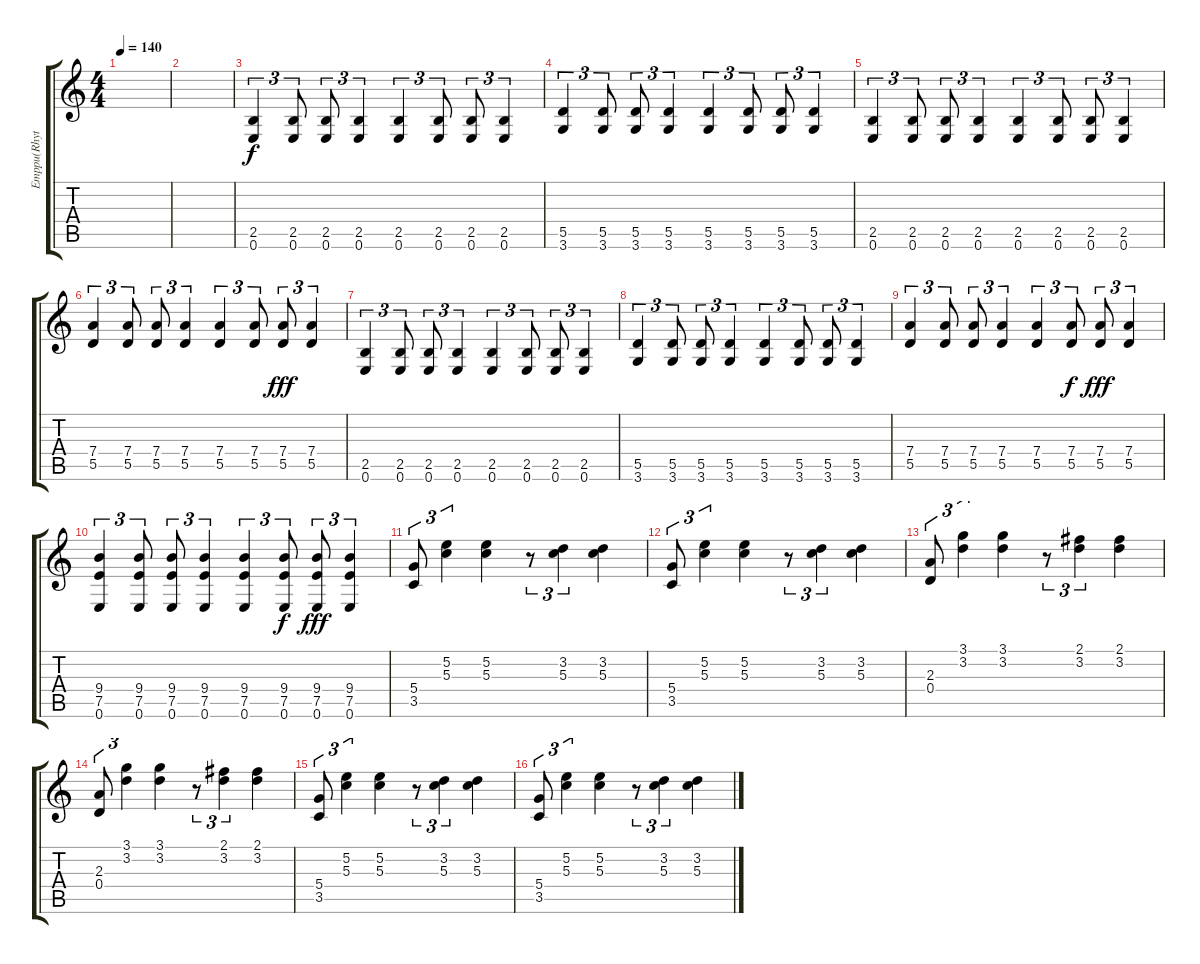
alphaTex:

\track ("Emppu(Rhytm Guitar)" "Emppu(Rhyt") {instrument distortionguitar}
\staff {score tabs}
\tuning (E4 B3 G3 D3 A2 E2) {hide}
\ts (4 4)
\tempo 140
\clef g2
\ks c
|
|
(2.5 0.6).4{tu (3 2)} (2.5 0.6).8{tu (3 2)} (2.5 0.6).8{tu (3 2)} (2.5 0.6).4{tu (3 2)} (2.5 0.6).4{tu (3 2)} (2.5 0.6).8{tu (3 2)} (2.5 0.6).8{tu (3 2)} (2.5 0.6).4{tu (3 2)} |
(5.5 3.6).4{tu (3 2)} (5.5 3.6).8{tu (3 2)} (5.5 3.6).8{tu (3 2)} (5.5 3.6).4{tu (3 2)} (5.5 3.6).4{tu (3 2)} (5.5 3.6).8{tu (3 2)} (5.5 3.6).8{tu (3 2)} (5.5 3.6).4{tu (3 2)} |
(2.5 0.6).4{tu (3 2)} (2.5 0.6).8{tu (3 2)} (2.5 0.6).8{tu (3 2)} (2.5 0.6).4{tu (3 2)} (2.5 0.6).4{tu (3 2)} (2.5 0.6).8{tu (3 2)} (2.5 0.6).8{tu (3 2)} (2.5 0.6).4{tu (3 2)} |
(7.4 5.5).4{tu (3 2)} (7.4 5.5).8{tu (3 2)} (7.4 5.5).8{tu (3 2)} (7.4 5.5).4{tu (3 2)} (7.4 5.5).4{tu (3 2)} (7.4 5.5).8{tu (3 2) dy f} (7.4 5.5).8{tu (3 2) dy fff} (7.4 5.5).4{tu (3 2)} |
(2.5 0.6).4{tu (3 2)} (2.5 0.6).8{tu (3 2)} (2.5 0.6).8{tu (3 2)} (2.5 0.6).4{tu (3 2)} (2.5 0.6).4{tu (3 2)} (2.5 0.6).8{tu (3 2)} (2.5 0.6).8{tu (3 2)} (2.5 0.6).4{tu (3 2)} |
(5.5 3.6).4{tu (3 2)} (5.5 3.6).8{tu (3 2)} (5.5 3.6).8{tu (3 2)} (5.5 3.6).4{tu (3 2)} (5.5 3.6).4{tu (3 2)} (5.5 3.6).8{tu (3 2)} (5.5 3.6).8{tu (3 2)} (5.5 3.6).4{tu (3 2)} |
(7.4 5.5).4{tu (3 2)} (7.4 5.5).8{tu (3 2)} (7.4 5.5).8{tu (3 2)} (7.4 5.5).4{tu (3 2)} (7.4 5.5).4{tu (3 2)} (7.4 5.5).8{tu (3 2) dy f} (7.4 5.5).8{tu (3 2) dy fff} (7.4 5.5).4{tu (3 2)} |
(9.4 7.5 0.6).4{tu (3 2)} (9.4 7.5 0.6).8{tu (3 2)} (9.4 7.5 0.6).8{tu (3 2)} (9.4 7.5 0.6).4{tu (3 2)} (9.4 7.5 0.6).4{tu (3 2)} (9.4 7.5 0.6).8{tu (3 2) dy f} (9.4 7.5 0.6).8{tu (3 2) dy fff} (9.4 7.5 0.6).4{tu (3 2)} |
(5.4 3.5).8{tu (3 2)} (5.2 5.3).4{tu (3 2)} (5.2 5.3).4 r.8{tu (3 2)} (3.2 5.3).4{tu (3 2)} (3.2 5.3).4 |
(5.4 3.5).8{tu (3 2)} (5.2 5.3).4{tu (3 2)} (5.2 5.3).4 r.8{tu (3 2)} (3.2 5.3).4{tu (3 2)} (3.2 5.3).4 |
(2.3 0.4).8{tu (3 2)} (3.1 3.2).4{tu (3 2)} (3.1 3.2).4 r.8{tu (3 2)} (2.1 3.2).4{tu (3 2)} (2.1 3.2).4 |
(2.3 0.4).8{tu (3 2)} (3.1 3.2).4{tu (3 2)} (3.1 3.2).4 r.8{tu (3 2)} (2.1 3.2).4{tu (3 2)} (2.1 3.2).4 |
(5.4 3.5).8{tu (3 2)} (5.2 5.3).4{tu (3 2)} (5.2 5.3).4 r.8{tu (3 2)} (3.2 5.3).4{tu (3 2)} (3.2 5.3).4 |
(5.4 3.5).8{tu (3 2)} (5.2 5.3).4{tu (3 2)} (5.2 5.3).4 r.8{tu (3 2)} (3.2 5.3).4{tu (3 2)} (3.2 5.3).4
